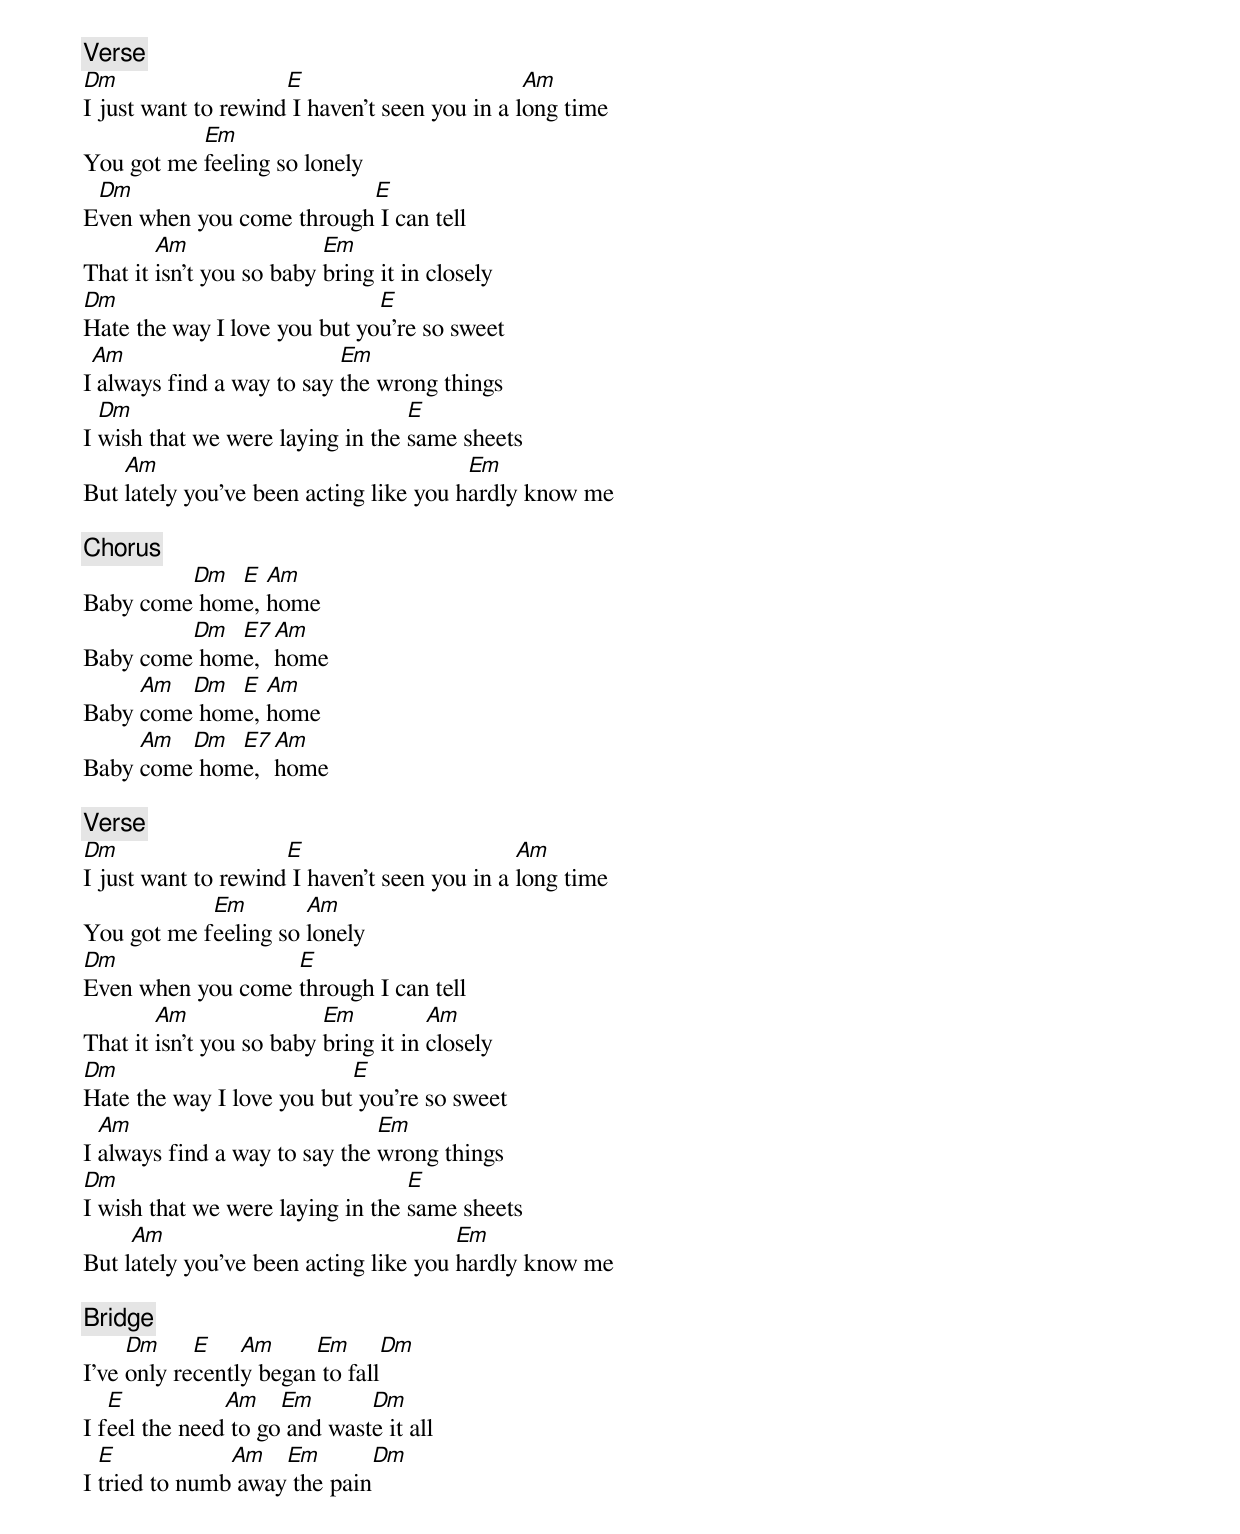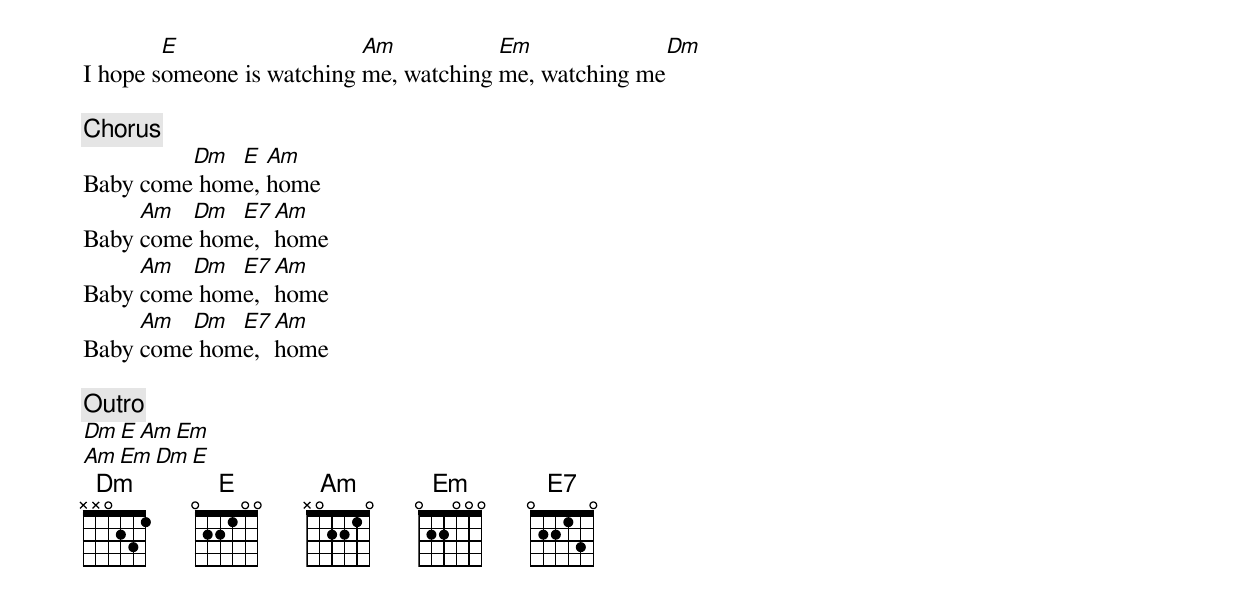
[Verse]
Dm                   E                         Am
I just want to rewind I haven't seen you in a long time
           Em
You got me feeling so lonely
 Dm                       E
Even when you come through I can tell
        Am                Em
That it isn't you so baby bring it in closely
Dm                            E
Hate the way I love you but you're so sweet
 Am                        Em
I always find a way to say the wrong things
  Dm                              E
I wish that we were laying in the same sheets
    Am                                  Em
But lately you've been acting like you hardly know me

[Chorus]
         Dm  E  Am
Baby come home, home
         Dm  E7 Am
Baby come home, home
     Am  Dm  E  Am
Baby come home, home
     Am  Dm  E7 Am
Baby come home, home

[Verse]
Dm                   E                        Am
I just want to rewind I haven't seen you in a long time
            Em        Am
You got me feeling so lonely
Dm                 E
Even when you come through I can tell
        Am                Em          Am
That it isn't you so baby bring it in closely
Dm                         E
Hate the way I love you but you're so sweet
  Am                           Em
I always find a way to say the wrong things
Dm                                E
I wish that we were laying in the same sheets
     Am                                Em
But lately you've been acting like you hardly know me

[Bridge]
     Dm     E    Am     Em      Dm
I've only recently began to fall
   E           Am    Em       Dm
I feel the need to go and waste it all
  E            Am   Em       Dm
I tried to numb away the pain
        E                  Am           Em             Dm
I hope someone is watching me, watching me, watching me

[Chorus]
         Dm  E  Am
Baby come home, home
     Am  Dm  E7 Am
Baby come home, home
     Am  Dm  E7 Am
Baby come home, home
     Am  Dm  E7 Am
Baby come home, home

[Outro]
Dm E Am Em
Am Em Dm E
